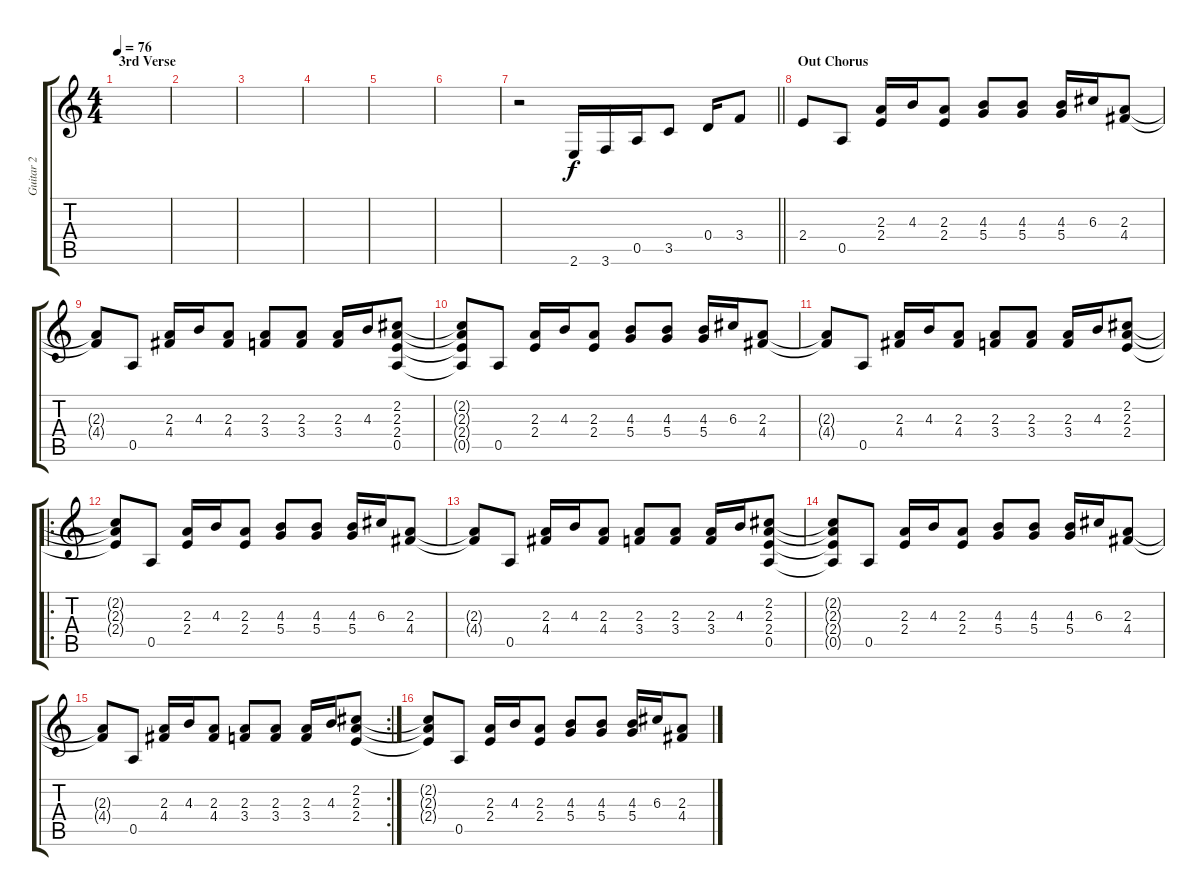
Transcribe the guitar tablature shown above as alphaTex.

\track ("Guitar 2" "Guitar 2") {instrument distortionguitar}
\staff {score tabs}
\tuning (E4 B3 G3 D3 A2 D2) {hide}
\ts (4 4)
\section ("" "3rd Verse")
\tempo 76
\clef g2
\ks c
|
|
|
|
|
|
\barLineRight lightlight
r.2 2.6.16 3.6.16 0.5.16 3.5.8 0.4.16 3.4.8 |
\section ("" "Out Chorus")
2.4.8 0.5.8 (2.3 2.4).16 4.3.16 (2.3 2.4).8 (4.3 5.4).8 (4.3 5.4).8 (4.3 5.4).16 6.3.16 (2.3 4.4).8 |
(2.3{t} 4.4{t}).8 0.5.8 (2.3 4.4).16 4.3.16 (2.3 4.4).8 (2.3 3.4).8 (2.3 3.4).8 (2.3 3.4).16 4.3.16 (2.2 2.3 2.4 0.5).8 |
(2.2{t} 2.3{t} 2.4{t} 0.5{t}).8 0.5.8 (2.3 2.4).16 4.3.16 (2.3 2.4).8 (4.3 5.4).8 (4.3 5.4).8 (4.3 5.4).16 6.3.16 (2.3 4.4).8 |
(2.3{t} 4.4{t}).8 0.5.8 (2.3 4.4).16 4.3.16 (2.3 4.4).8 (2.3 3.4).8 (2.3 3.4).8 (2.3 3.4).16 4.3.16 (2.2 2.3 2.4).8 |
\ro
(2.2{t} 2.3{t} 2.4{t}).8 0.5.8 (2.3 2.4).16 4.3.16 (2.3 2.4).8 (4.3 5.4).8 (4.3 5.4).8 (4.3 5.4).16 6.3.16 (2.3 4.4).8 |
(2.3{t} 4.4{t}).8 0.5.8 (2.3 4.4).16 4.3.16 (2.3 4.4).8 (2.3 3.4).8 (2.3 3.4).8 (2.3 3.4).16 4.3.16 (2.2 2.3 2.4 0.5).8 |
(2.2{t} 2.3{t} 2.4{t} 0.5{t}).8 0.5.8 (2.3 2.4).16 4.3.16 (2.3 2.4).8 (4.3 5.4).8 (4.3 5.4).8 (4.3 5.4).16 6.3.16 (2.3 4.4).8 |
\rc 2
(2.3{t} 4.4{t}).8 0.5.8 (2.3 4.4).16 4.3.16 (2.3 4.4).8 (2.3 3.4).8 (2.3 3.4).8 (2.3 3.4).16 4.3.16 (2.2 2.3 2.4).8 |
(2.2{t} 2.3{t} 2.4{t}).8 0.5.8 (2.3 2.4).16 4.3.16 (2.3 2.4).8 (4.3 5.4).8 (4.3 5.4).8 (4.3 5.4).16 6.3.16 (2.3 4.4).8
